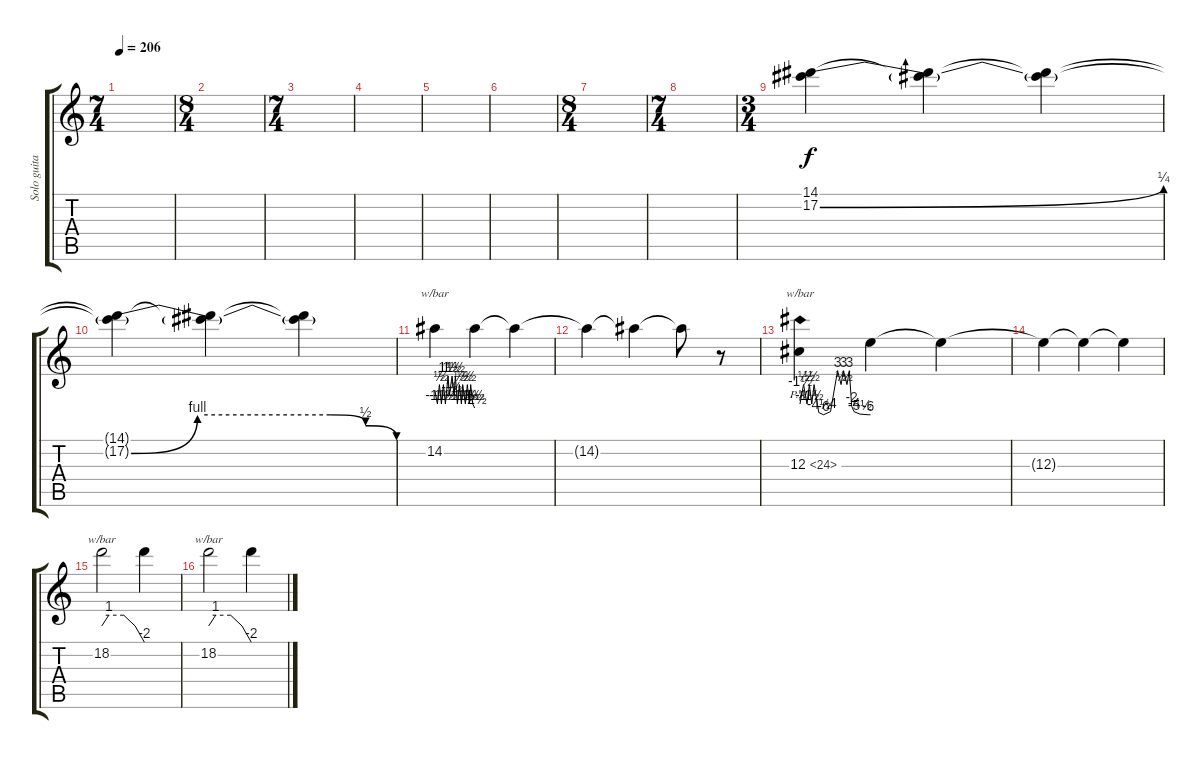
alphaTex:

\track ("Solo guitar" "Solo guita") {instrument distortionguitar}
\staff {score tabs}
\tuning (Db4 Ab3 E3 B2 Gb2 Db2) {hide}
\ts (7 4)
\tempo 206
\clef g2
\ks c
|
\ts (8 4)
|
\ts (7 4)
|
|
|
|
\ts (8 4)
|
\ts (7 4)
|
\ts (3 4)
(14.1 17.2{be (bend 0 0 60 1)}).4{volume 14 balance 4 instrument distortionguitar} (14.1{t} 17.2{t}).4 (14.1{t} 17.2{t}).4 |
(14.1{t} 17.2{be (custom 0 0 15 4 45 4 53 2 60 0) t}).4 (14.1{t} 17.2{t}).4 (14.1{t} 17.2{t}).4 |
14.2.4{tbe (custom default 0 0 4 -6 7 2 10 -6 13 2 16 -6 20 6 22 -2 26 6 29 -2 31 6 34 -6 37 2 40 -6 42 2 46 -6 49 2 52 -6 54 2 57 -6 60 -10)} 14.2{t}.4 14.2{t}.4 |
14.2{t}.4 14.2{t}.4 14.2{t}.8 r.8 |
12.3{ph 12}.4{tbe (custom default 0 -6 3 2 6 -6 8 2 10 -6 12 2 16 -18 20 -24 26 -16 32 12 35 2 37 12 40 2 42 12 44 -8 46 -16 51 -22 58 -24 60 -24)} 12.3{t}.4 12.3{t}.4 |
12.3{t}.4 12.3{t}.4 12.3{t}.4 |
18.2.2{tbe (custom default 0 0 10 4 31 4 47 0 60 -8)} 18.2{t}.4 |
18.2.2{tbe (custom default 0 0 10 4 31 4 47 0 60 -8)} 18.2{t}.4
